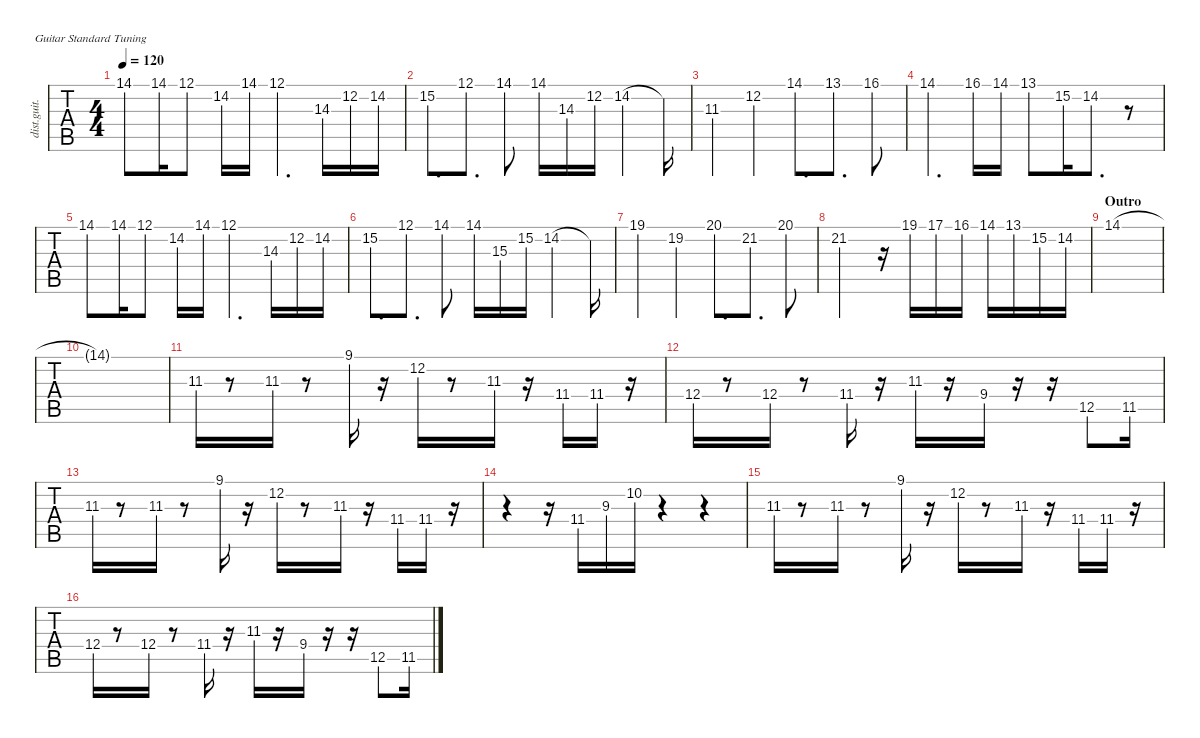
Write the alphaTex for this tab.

\defaultSystemsLayout 4
\hideDynamics
\bracketExtendMode nobrackets
\track ("Lead Guitar 2" "dist.guit.") {instrument distortionguitar}
\staff {tabs}
\tuning (E4 B3 G3 D3 A2 E2)
\ts (4 4)
\tempo 120
\clef g2
\ks c
14.1{acc #}.8{dy f} 14.1{acc #}.16 12.1.8 14.2{acc #}.16 14.1{acc #}.16 12.1.4{d} 14.3.16 12.2.16 14.2{acc #}.16 |
15.2.8{d} 12.1.8{d} 14.1{acc #}.8 14.1{acc #}.16 14.3.16 12.2.16 14.2{acc #}.4 14.2{t acc #}.16 |
11.3{acc #}.4 12.2.4 14.1{acc #}.8{d} 13.1.8{d} 16.1{acc #}.8 |
14.1{acc #}.4{d} 16.1{acc #}.16 14.1{acc #}.16 13.1.8 15.2.16 14.2{acc #}.8{d} r.8 |
14.1{acc #}.8 14.1{acc #}.16 12.1.8 14.2{acc #}.16 14.1{acc #}.16 12.1.4{d} 14.3.16 12.2.16 14.2{acc #}.16 |
15.2.8{d} 12.1.8{d} 14.1{acc #}.8 14.1{acc #}.16 15.3{acc #}.16 15.2.16 14.2{acc #}.4 14.2{t acc #}.16 |
19.1.4 19.2{acc #}.4 20.1.8{d} 21.2{acc #}.8{d} 20.1.8 |
21.2{acc #}.2 r.16 19.1.16 17.1.16 16.1{acc #}.16 14.1{acc #}.16 13.1.16 15.2.16 14.2{acc #}.16 |
\section ("" "Outro")
14.1{acc #}.1 |
14.1{t acc #}.1 |
11.3{acc #}.16{instrument distortionguitar} r.8 11.3{acc #}.16 r.8 9.1{acc #}.16 r.16 12.2.16 r.8 11.3{acc #}.16 r.16 11.4{acc #}.16 11.4{acc #}.16 r.16 |
12.4.16 r.8 12.4.16 r.8 11.4{acc #}.16 r.16 11.3{acc #}.16 r.16 9.4.16 r.16 r.16 12.5.8 11.5{acc #}.16 |
11.3{acc #}.16 r.8 11.3{acc #}.16 r.8 9.1{acc #}.16 r.16 12.2.16 r.8 11.3{acc #}.16 r.16 11.4{acc #}.16 11.4{acc #}.16 r.16 |
r.4 r.16 11.4{acc #}.16 9.3.16 10.2.16 r.4 r.4 |
11.3{acc #}.16 r.8 11.3{acc #}.16 r.8 9.1{acc #}.16 r.16 12.2.16 r.8 11.3{acc #}.16 r.16 11.4{acc #}.16 11.4{acc #}.16 r.16 |
12.4.16 r.8 12.4.16 r.8 11.4{acc #}.16 r.16 11.3{acc #}.16 r.16 9.4.16 r.16 r.16 12.5.8 11.5{acc #}.16
